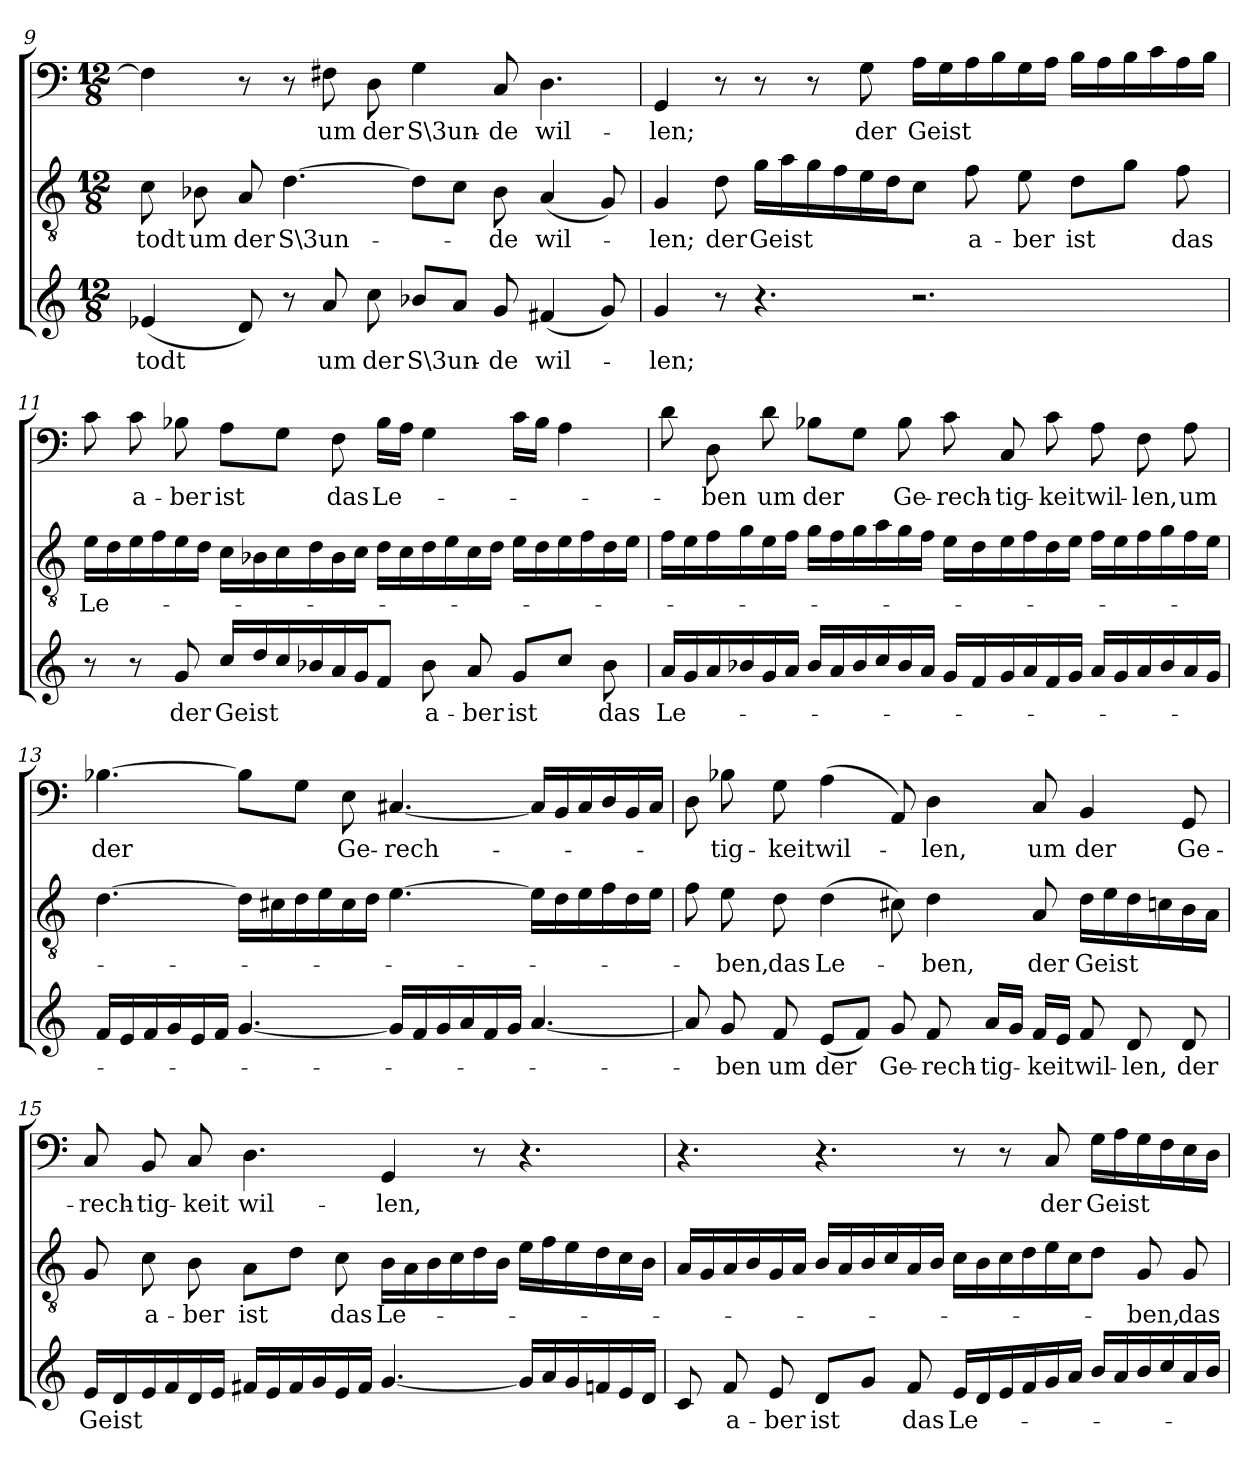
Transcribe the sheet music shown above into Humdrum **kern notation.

**kern	**text	**kern	**text	**kern	**text
*part3	*part3	*part2	*part2	*part1	*part1
*staff3	*staff3	*staff2	*staff2	*staff1	*staff1
*clefG2	*	*clefGv2	*	*clefF4	*
*k[]	*	*k[]	*	*k[]	*
*C:	*	*C:	*	*C:	*
*M12/8	*	*M12/8	*	*M12/8	*
=9	=9	=9	=9	=9	=9
(4e-X/	todt	8c\	todt	4F#\]	.
.	.	8B-X\	um	.	.
8d/)	.	8A/	der	8r	.
8r	.	[4.d\	S\3un-	8r	.
8a/	um	.	.	8F#X\	um
8cc\	der	.	.	8D\	der
8b-X/L	S\3un-	8d\L]	.	4G\	S\3un-
8a/J	.	8c\J	.	.	.
8g/	-de	8B-\	-de	8C/	-de
(4f#X/	wil-	(4A/	wil-	4.D\	wil-
8g/)	.	8G/)	.	.	.
=10	=10	=10	=10	=10	=10
4g/	-len;	4G/	-len;	4GG/	-len;
8r	.	8d\	der	8r	.
4.r	.	16g\LL	Geist	8r	.
.	.	16a\	.	.	.
.	.	16g\	.	8r	.
.	.	16f\	.	.	.
.	.	16e\	.	8G\	der
.	.	16d\J	.	.	.
2.r	.	8c\J	.	16A\LL	Geist
.	.	.	.	16G\	.
.	.	8f\	a-	16A\	.
.	.	.	.	16B\	.
.	.	8e\	-ber	16G\	.
.	.	.	.	16A\JJ	.
.	.	8d\L	ist	16B\LL	.
.	.	.	.	16A\	.
.	.	8g\J	.	16B\	.
.	.	.	.	16c\	.
.	.	8f\	das	16A\	.
.	.	.	.	16B\JJ	.
=11	=11	=11	=11	=11	=11
8r	.	16e\LL	Le-	8c\	.
.	.	16d\	.	.	.
8r	.	16e\	.	8c\	a-
.	.	16f\	.	.	.
8g/	der	16e\	.	8B-X\	-ber
.	.	16d\JJ	.	.	.
16cc/LL	Geist	16c\LL	.	8A\L	ist
16dd/	.	16B-X\	.	.	.
16cc/	.	16c\	.	8G\J	.
16b-X/	.	16d\	.	.	.
16a/	.	16B-\	.	8F\	das
16g/J	.	16c\JJ	.	.	.
8f/J	.	16d\LL	.	16B-\LL	Le-
.	.	16c\	.	16A\JJ	.
8b-\	a-	16d\	.	4G\	.
.	.	16e\	.	.	.
8a/	-ber	16c\	.	.	.
.	.	16d\JJ	.	.	.
8g/L	ist	16e\LL	.	16c\LL	.
.	.	16d\	.	16B-\JJ	.
8cc/J	.	16e\	.	4A\	.
.	.	16f\	.	.	.
8b-\	das	16d\	.	.	.
.	.	16e\JJ	.	.	.
=12	=12	=12	=12	=12	=12
16a/LL	Le-	16f\LL	.	8d\	.
16g/	.	16e\	.	.	.
16a/	.	16f\	.	8D\	-ben
16b-X/	.	16g\	.	.	.
16g/	.	16e\	.	8d\	um
16a/JJ	.	16f\JJ	.	.	.
16b-/LL	.	16g\LL	.	8B-X\L	der
16a/	.	16f\	.	.	.
16b-/	.	16g\	.	8G\J	.
16cc/	.	16a\	.	.	.
16b-/	.	16g\	.	8B-\	Ge-
16a/JJ	.	16f\JJ	.	.	.
16g/LL	.	16e\LL	.	8c\	-rech-
16f/	.	16d\	.	.	.
16g/	.	16e\	.	8C/	-tig-
16a/	.	16f\	.	.	.
16f/	.	16d\	.	8c\	-keit
16g/JJ	.	16e\JJ	.	.	.
16a/LL	.	16f\LL	.	8A\	wil-
16g/	.	16e\	.	.	.
16a/	.	16f\	.	8F\	-len,
16b-/	.	16g\	.	.	.
16a/	.	16f\	.	8A\	um
16g/JJ	.	16e\JJ	.	.	.
=13	=13	=13	=13	=13	=13
16f/LL	.	[4.d\	.	[4.B-X\	der
16e/	.	.	.	.	.
16f/	.	.	.	.	.
16g/	.	.	.	.	.
16e/	.	.	.	.	.
16f/JJ	.	.	.	.	.
[4.g/	.	16d\LL]	.	8B-\L]	.
.	.	16c#X\	.	.	.
.	.	16d\	.	8G\J	.
.	.	16e\	.	.	.
.	.	16c#\	.	8E\	Ge-
.	.	16d\JJ	.	.	.
16g/LL]	.	[4.e\	.	[4.C#X/	-rech-
16f/	.	.	.	.	.
16g/	.	.	.	.	.
16a/	.	.	.	.	.
16f/	.	.	.	.	.
16g/JJ	.	.	.	.	.
[4.a/	.	16e\LL]	.	16C#/LL]	.
.	.	16d\	.	16BB/	.
.	.	16e\	.	16C#/	.
.	.	16f\	.	16D/	.
.	.	16d\	.	16BB/	.
.	.	16e\JJ	.	16C#/JJ	.
=14	=14	=14	=14	=14	=14
8a/]	.	8f\	.	8D\	.
8g/	-ben	8e\	-ben,	8B-X\	-tig-
8f/	um	8d\	das	8G\	-keit
(8e/L	der	(4d\	Le-	(4A\	wil-
8f/J)	.	.	.	.	.
8g/	Ge-	8c#X\)	.	8AA/)	.
8f/	-rech-	4d\	-ben,	4D\	-len,
16a/LL	-tig-	.	.	.	.
16g/JJ	.	.	.	.	.
16f/LL	-keit	8A/	der	8C/	um
16e/JJ	.	.	.	.	.
8f/	wil-	16d\LL	Geist	4BB/	der
.	.	16e\	.	.	.
8d/	-len,	16d\	.	.	.
.	.	16cn\	.	.	.
8d/	der	16B\	.	8GG/	Ge-
.	.	16A\JJ	.	.	.
=15	=15	=15	=15	=15	=15
16e/LL	Geist	8G/	.	8C/	-rech-
16d/	.	.	.	.	.
16e/	.	8c\	a-	8BB/	-tig-
16f/	.	.	.	.	.
16d/	.	8B\	-ber	8C/	-keit
16e/JJ	.	.	.	.	.
16f#X/LL	.	8A\L	ist	4.D\	wil-
16e/	.	.	.	.	.
16f#/	.	8d\J	.	.	.
16g/	.	.	.	.	.
16e/	.	8c\	das	.	.
16f#/JJ	.	.	.	.	.
[4.g/	.	16B\LL	Le-	4GG/	-len,
.	.	16A\	.	.	.
.	.	16B\	.	.	.
.	.	16c\	.	.	.
.	.	16d\	.	8r	.
.	.	16B\JJ	.	.	.
16g/LL]	.	16e\LL	.	4.r	.
16a/	.	16f\	.	.	.
16g/	.	16e\	.	.	.
16fn/	.	16d\	.	.	.
16e/	.	16c\	.	.	.
16d/JJ	.	16B\JJ	.	.	.
=16	=16	=16	=16	=16	=16
8c/	.	16A/LL	.	4.r	.
.	.	16G/	.	.	.
8f/	a-	16A/	.	.	.
.	.	16B/	.	.	.
8e/	-ber	16G/	.	.	.
.	.	16A/JJ	.	.	.
8d/L	ist	16B/LL	.	4.r	.
.	.	16A/	.	.	.
8g/J	.	16B/	.	.	.
.	.	16c/	.	.	.
8f/	das	16A/	.	.	.
.	.	16B/JJ	.	.	.
16e/LL	Le-	16c\LL	.	8r	.
16d/	.	16B\	.	.	.
16e/	.	16c\	.	8r	.
16f/	.	16d\	.	.	.
16g/	.	16e\	.	8C/	der
16a/JJ	.	16c\J	.	.	.
16b/LL	.	8d\J	.	16G\LL	Geist
16a/	.	.	.	16A\	.
16b/	.	8G/	-ben,	16G\	.
16cc/	.	.	.	16F\	.
16a/	.	8G/	das	16E\	.
16b/JJ	.	.	.	16D\JJ	.
=	=	=	=	=	=
*-	*-	*-	*-	*-	*-
